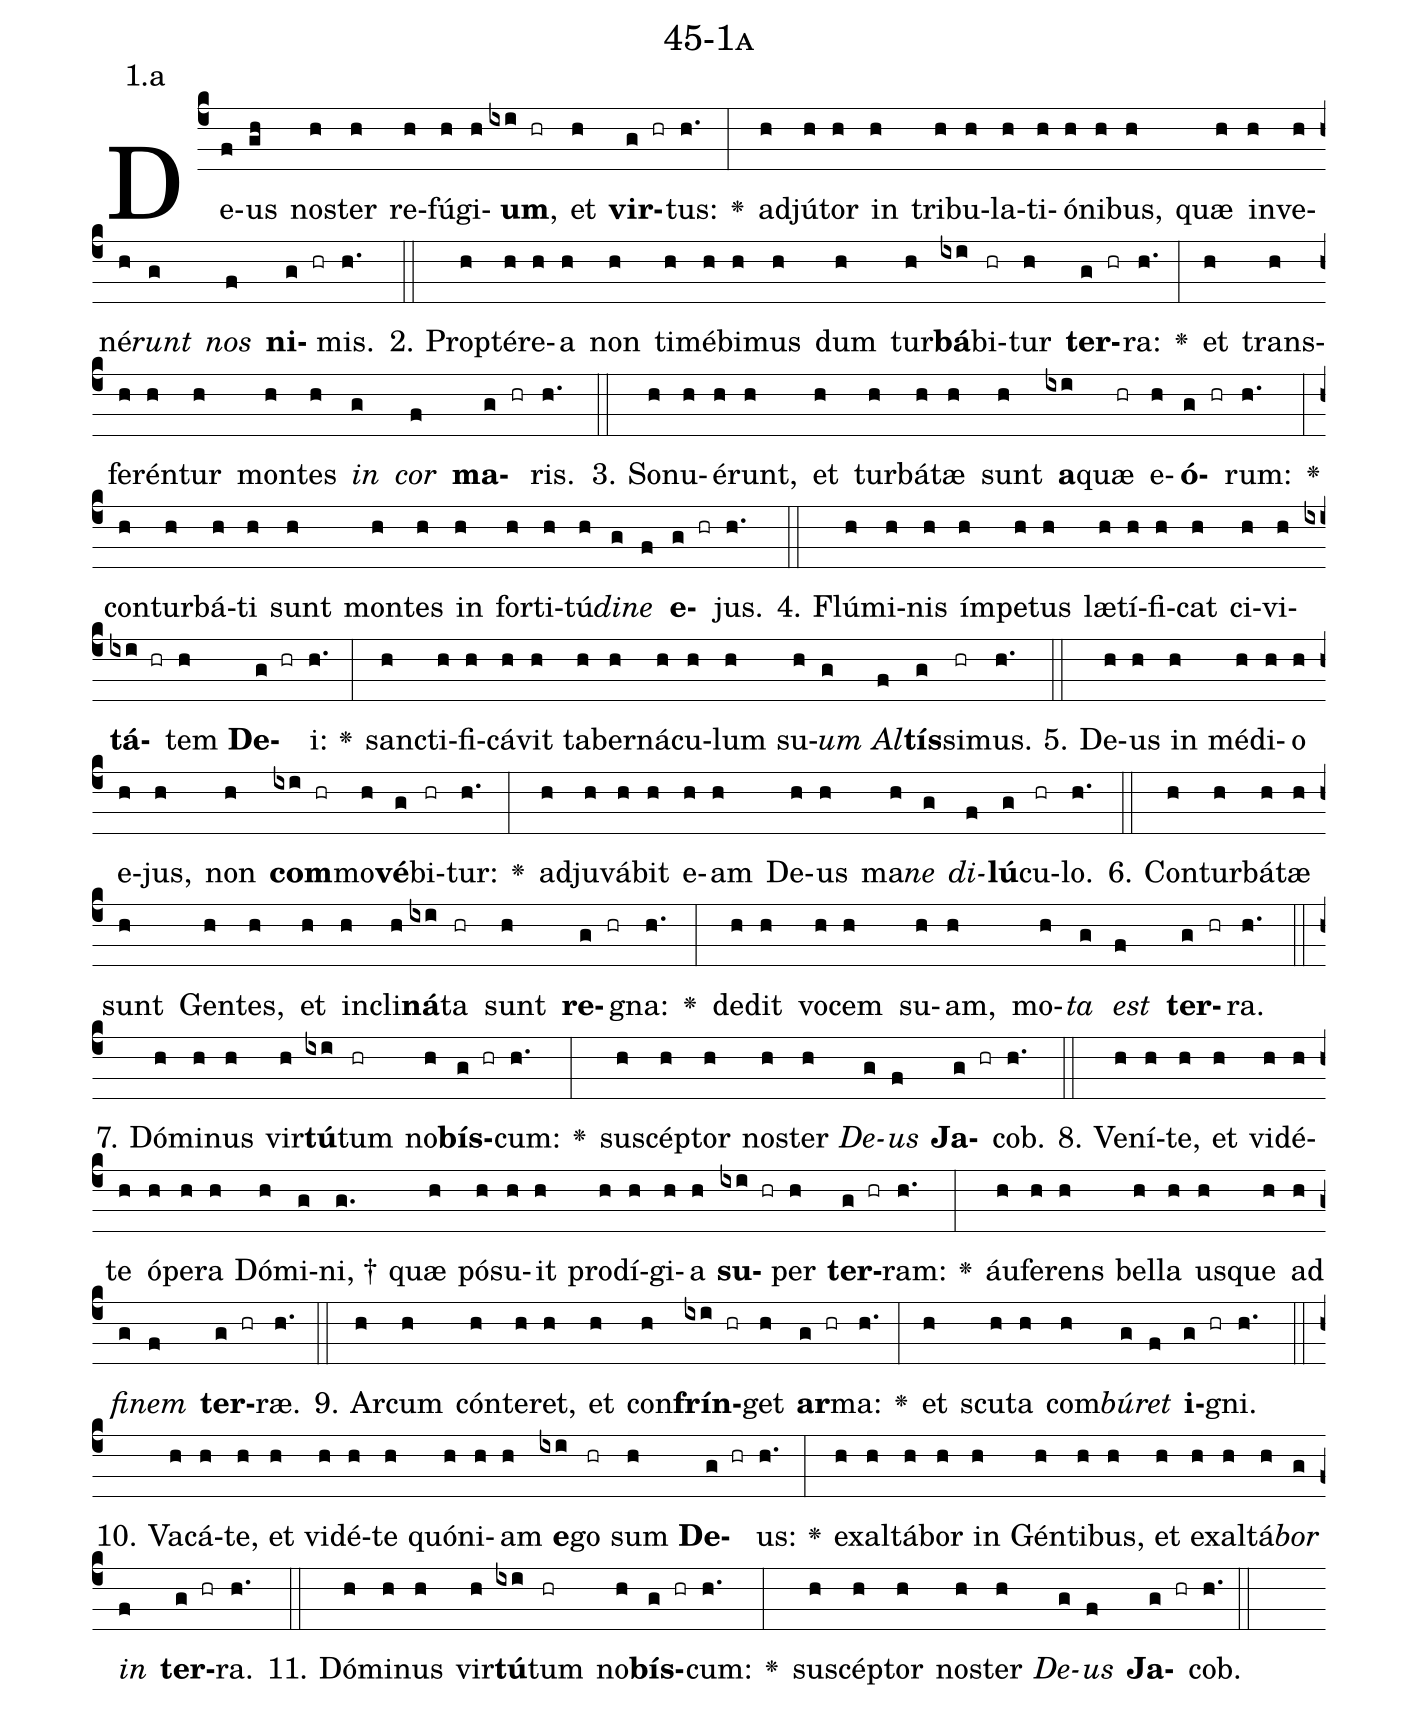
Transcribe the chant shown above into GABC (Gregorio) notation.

name: 45-1a;
annotation: 1.a;
%%
(c4)De(f)us(gh) nos(h)ter(h) re(h)fú(h)gi(h)<b>um</b>,(ixi hr) et(h) <b>vir</b>(g hr)tus:(h.) <v>\greheightstar</v>(:) ad(h)jú(h)tor(h) in(h) tri(h)bu(h)la(h)ti(h)ó(h)ni(h)bus,(h) quæ(h) in(h)ve(h)né(h)<i>runt</i>(g) <i>nos</i>(f) <b>ni</b>(g hr)mis.(h.) (::)
2. Prop(h)tér(h)e(h)a(h) non(h) ti(h)mé(h)bi(h)mus(h) dum(h) tur(h)<b>bá</b>(ixi)bi(hr)tur(h) <b>ter</b>(g hr)ra:(h.) <v>\greheightstar</v>(:) et(h) trans(h)fe(h)rén(h)tur(h) mon(h)tes(h) <i>in</i>(g) <i>cor</i>(f) <b>ma</b>(g hr)ris.(h.) (::)
3. So(h)nu(h)é(h)runt,(h) et(h) tur(h)bá(h)tæ(h) sunt(h) <b>a</b>(ixi)quæ(hr) e(h)<b>ó</b>(g hr)rum:(h.) <v>\greheightstar</v>(:) con(h)tur(h)bá(h)ti(h) sunt(h) mon(h)tes(h) in(h) for(h)ti(h)tú(h)<i>di</i>(g)<i>ne</i>(f) <b>e</b>(g hr)jus.(h.) (::)
4. Flú(h)mi(h)nis(h) ím(h)pe(h)tus(h) læ(h)tí(h)fi(h)cat(h) ci(h)vi(h)<b>tá</b>(ixi hr)tem(h) <b>De</b>(g hr)i:(h.) <v>\greheightstar</v>(:) sanc(h)ti(h)fi(h)cá(h)vit(h) ta(h)ber(h)ná(h)cu(h)lum(h) su(h)<i>um</i>(g) <i>Al</i>(f)<b>tís</b>(g)si(hr)mus.(h.) (::)
5. De(h)us(h) in(h) mé(h)di(h)o(h) e(h)jus,(h) non(h) <b>com</b>(ixi hr)mo(h)<b>vé</b>(g)bi(hr)tur:(h.) <v>\greheightstar</v>(:) ad(h)ju(h)vá(h)bit(h) e(h)am(h) De(h)us(h) ma(h)<i>ne</i>(g) <i>di</i>(f)<b>lú</b>(g)cu(hr)lo.(h.) (::)
6. Con(h)tur(h)bá(h)tæ(h) sunt(h) Gen(h)tes,(h) et(h) in(h)cli(h)<b>ná</b>(ixi)ta(hr) sunt(h) <b>re</b>(g hr)gna:(h.) <v>\greheightstar</v>(:) de(h)dit(h) vo(h)cem(h) su(h)am,(h) mo(h)<i>ta</i>(g) <i>est</i>(f) <b>ter</b>(g hr)ra.(h.) (::)
7. Dó(h)mi(h)nus(h) vir(h)<b>tú</b>(ixi)tum(hr) no(h)<b>bís</b>(g hr)cum:(h.) <v>\greheightstar</v>(:) su(h)scép(h)tor(h) nos(h)ter(h) <i>De</i>(g)<i>us</i>(f) <b>Ja</b>(g hr)cob.(h.) (::)
8. Ve(h)ní(h)te,(h) et(h) vi(h)dé(h)te(h) ó(h)pe(h)ra(h) Dó(h)mi(g)ni, †(g.) quæ(h) pó(h)su(h)it(h) prod(h)í(h)gi(h)a(h) <b>su</b>(ixi hr)per(h) <b>ter</b>(g hr)ram:(h.) <v>\greheightstar</v>(:) áu(h)fe(h)rens(h) bel(h)la(h) us(h)que(h) ad(h) <i>fi</i>(g)<i>nem</i>(f) <b>ter</b>(g hr)ræ.(h.) (::)
9. Ar(h)cum(h) cón(h)te(h)ret,(h) et(h) con(h)<b>frín</b>(ixi hr)get(h) <b>ar</b>(g hr)ma:(h.) <v>\greheightstar</v>(:) et(h) scu(h)ta(h) com(h)<i>bú</i>(g)<i>ret</i>(f) <b>i</b>(g hr)gni.(h.) (::)
10. Va(h)cá(h)te,(h) et(h) vi(h)dé(h)te(h) quón(h)i(h)am(h) <b>e</b>(ixi)go(hr) sum(h) <b>De</b>(g hr)us:(h.) <v>\greheightstar</v>(:) ex(h)al(h)tá(h)bor(h) in(h) Gén(h)ti(h)bus,(h) et(h) ex(h)al(h)tá(h)<i>bor</i>(g) <i>in</i>(f) <b>ter</b>(g hr)ra.(h.) (::)
11. Dó(h)mi(h)nus(h) vir(h)<b>tú</b>(ixi)tum(hr) no(h)<b>bís</b>(g hr)cum:(h.) <v>\greheightstar</v>(:) su(h)scép(h)tor(h) nos(h)ter(h) <i>De</i>(g)<i>us</i>(f) <b>Ja</b>(g hr)cob.(h.) (::)
